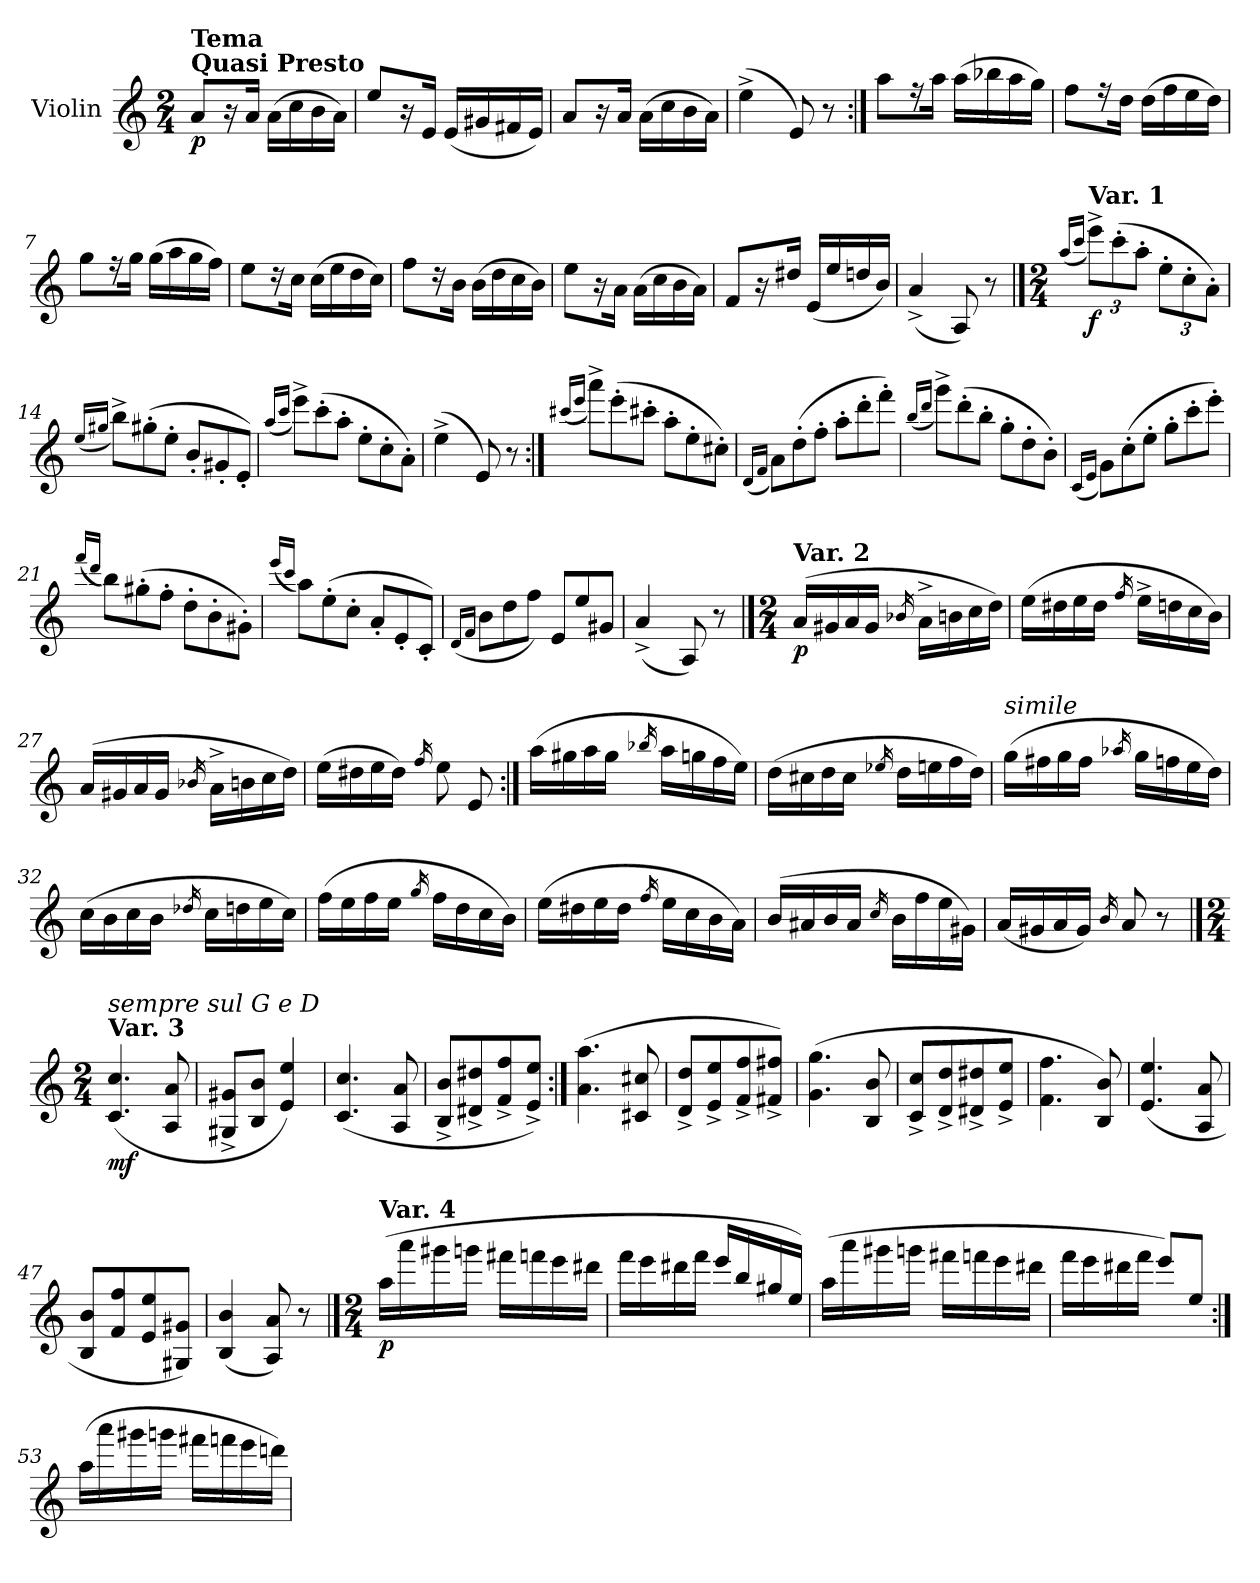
**kern	**dynam
*part1	*part1
*staff1	*staff1
*I"Violin	*
*I'Vln.	*
*clefG2	*
*k[]	*
*M2/4	*
=1	=1
!LO:TX:a:B:t=Quasi Presto	!
!LO:TX:a:B:t=Tema	!
!	!LO:DY:b
8a/L	p
16r	.
16a/Jk	.
(16a\LL	.
16cc\	.
16b\	.
16a\JJ)	.
=2	=2
8ee/L	.
16r	.
16e/Jk	.
(16e/LL	.
16g#X/	.
16f#X/	.
16e/JJ)	.
=3	=3
8a/L	.
16r	.
16a/Jk	.
(16a\LL	.
16cc\	.
16b\	.
16a\JJ)	.
=4	=4
(4ee^\	.
8e/)	.
8r	.
=5:|!	=5:|!
8aa\L	.
16rff	.
16aa\Jk	.
(16aa\LL	.
16bb-X\	.
16aa\	.
16gg\JJ)	.
=6	=6
8ff\L	.
16rff	.
16dd\Jk	.
(16dd\LL	.
16ff\	.
16ee\	.
16dd\JJ)	.
!!LO:LB:g=z
=7	=7
8gg\L	.
16rff	.
16gg\Jk	.
(16gg\LL	.
16aa\	.
16gg\	.
16ff\JJ)	.
=8	=8
8ee\L	.
16rdd	.
16cc\Jk	.
(16cc\LL	.
16ee\	.
16dd\	.
16cc\JJ)	.
=9	=9
8ff\L	.
16rdd	.
16b\Jk	.
(16b\LL	.
16dd\	.
16cc\	.
16b\JJ)	.
=10	=10
8ee\L	.
16r	.
16a\Jk	.
(16a\LL	.
16cc\	.
16b\	.
16a\JJ)	.
=11	=11
8f/L	.
16r	.
16dd#X/Jk	.
(16e/LL	.
16ee/	.
16ddn/	.
16b/JJ)	.
=12	=12
(4a^/	.
8A/)	.
8r	.
!!LO:LB:g=z
==13	==13
*M2/4	*
(16qaa/LL	.
16qccc/JJ	.
*Xbrackettup	*
!LO:TX:a:B:t=Var. 1	!
!	!LO:DY:b
12eee^\L)	f
(12ccc'\	.
12aa'\J	.
12ee'\L	.
12cc'\	.
12a'\J)	.
=14	=14
(16qee/LL	.
16qgg#X/JJ	.
*Xtuplet	*
12bb^\L)	.
(12gg#'\	.
12ee'\J	.
12b'/L	.
12g#X'/	.
12e'/J)	.
=15	=15
(16qaa/LL	.
16qccc/JJ	.
12eee^\L)	.
(12ccc'\	.
12aa'\J	.
12ee'\L	.
12cc'\	.
12a'\J)	.
=16	=16
(4ee^\	.
8e/)	.
8r	.
=17:|!	=17:|!
(16qccc#X/LL	.
16qeee/JJ	.
12aaa^\L)	.
(12eee'\	.
12ccc#'\J	.
12aa'\L	.
12ee'\	.
12cc#X'\J)	.
=18	=18
(16qd/LL	.
16qf/JJ	.
12a\L)	.
(12dd'\	.
12ff'\J	.
12aa'\L	.
12ddd'\	.
12fff'\J)	.
!!LO:LB:g=z
=19	=19
(16qbb/LL	.
16qddd/JJ	.
12ggg^\L)	.
(12ddd'\	.
12bb'\J	.
12gg'\L	.
12dd'\	.
12b'\J)	.
=20	=20
(16qc/LL	.
16qe/JJ	.
12g\L)	.
(12cc'\	.
12ee'\J	.
12gg'\L	.
12ccc'\	.
12eee'\J)	.
=21	=21
(16qfff/LL	.
16qddd/JJ	.
12bb\L)	.
(12gg#X'\	.
12ff'\J	.
12dd'\L	.
12b'\	.
12g#X'\J)	.
=22	=22
(16qeee/LL	.
16qccc/JJ	.
12aa\L)	.
(12ee'\	.
12cc'\J	.
12a'/L	.
12e'/	.
12c'/J)	.
=23	=23
(>16qd/LL	.
16qf/JJ	.
12b\L	.
12dd\	.
12ff\J)	.
12e/L	.
12ee/	.
12g#X/J	.
=24	=24
(4a^/	.
8A/)	.
8r	.
!!LO:LB:g=z
==25	==25
*M2/4	*
!LO:TX:a:B:t=Var. 2	!
!	!LO:DY:b
(16a/LL	p
16g#X/	.
16a/	.
16g#/JJ	.
16qb-X/	.
16a^\LL	.
16bn\	.
16cc\	.
16dd\JJ)	.
=26	=26
(16ee\LL	.
16dd#X\	.
16ee\	.
16dd#\JJ	.
16qff/	.
16ee^\LL	.
16ddn\	.
16cc\	.
16b\JJ)	.
=27	=27
(16a/LL	.
16g#X/	.
16a/	.
16g#/JJ	.
16qb-X/	.
16a^\LL	.
16bn\	.
16cc\	.
16dd\JJ)	.
=28	=28
(16ee\LL	.
16dd#X\	.
16ee\	.
16dd#\JJ)	.
16qff/	.
8ee\	.
8e/	.
!!LO:LB:g=z
=29:|!	=29:|!
(16aa\LL	.
16gg#X\	.
16aa\	.
16gg#\JJ	.
16qbb-X/	.
16aa\LL	.
16ggn\	.
16ff\	.
16ee\JJ)	.
=30	=30
(16dd\LL	.
16cc#X\	.
16dd\	.
16cc#\JJ	.
16qee-X/	.
16dd\LL	.
16een\	.
16ff\	.
16dd\JJ)	.
=31	=31
!LO:TX:a:i:t=simile	!
(16gg\LL	.
16ff#X\	.
16gg\	.
16ff#\JJ	.
16qaa-X/	.
16gg\LL	.
16ffn\	.
16ee\	.
16dd\JJ)	.
=32	=32
(16cc\LL	.
16b\	.
16cc\	.
16b\JJ	.
16qdd-X/	.
16cc\LL	.
16ddn\	.
16ee\	.
16cc\JJ)	.
!!LO:LB:g=z
=33	=33
(16ff\LL	.
16ee\	.
16ff\	.
16ee\JJ	.
16qgg/	.
16ff\LL	.
16dd\	.
16cc\	.
16b\JJ)	.
=34	=34
(16ee\LL	.
16dd#X\	.
16ee\	.
16dd#\JJ	.
16qff/	.
16ee\LL	.
16cc\	.
16b\	.
16a\JJ)	.
=35	=35
(16b/LL	.
16a#X/	.
16b/	.
16a#/JJ	.
16qcc/	.
16b\LL	.
16ff\	.
16ee\	.
16g#X\JJ)	.
=36	=36
(16a/LL	.
16g#X/	.
16a/	.
16g#/JJ)	.
16qb/	.
8a/	.
8r	.
!!LO:LB:g=z
==37	==37
*M2/4	*
!LO:TX:a:B:t=Var. 3	!
!LO:TX:a:i:t=sempre sul G e D	!
!	!LO:DY:b
(4.c/ 4.cc/	mf
8A/ 8a/	.
=38	=38
8G#X/^ 8g#X/^L	.
8B/ 8b/J	.
4e/ 4ee/)	.
=39	=39
(4.c/ 4.cc/	.
8A/ 8a/	.
=40	=40
8B/^ 8b/^L	.
8d#X/^ 8dd#X/^	.
8f/^ 8ff/^	.
8e/^ 8ee/^J)	.
=41:|!	=41:|!
(4.a\ 4.aa\	.
8c#X/ 8cc#X/	.
=42	=42
8d/^ 8dd/^L	.
8e/^ 8ee/^	.
8f/^ 8ff/^	.
8f#X/^ 8ff#X/^J)	.
!!LO:LB:g=z
=43	=43
(4.g\ 4.gg\	.
8B/ 8b/	.
=44	=44
8c/^ 8cc/^L	.
8d/^ 8dd/^	.
8d#X/^ 8dd#X/^	.
8e/^ 8ee/^J	.
=45	=45
4.f\ 4.ff\	.
8B/ 8b/)	.
=46	=46
(4.e/ 4.ee/	.
8A/ 8a/	.
=47	=47
8B/ 8b/L	.
8f/ 8ff/	.
8e/ 8ee/	.
8G#X/ 8g#X/J)	.
=48	=48
(4B/ 4b/	.
8A/ 8a/)	.
8r	.
!!LO:PB:g=z
==49	==49
*M2/4	*
!LO:TX:a:B:t=Var. 4	!
!	!LO:DY:b
(16aa\LL	p
16aaa\	.
16ggg#X\	.
16gggn\JJ	.
16fff#X\LL	.
16fffn\	.
16eee\	.
16ddd#X\JJ	.
=50	=50
16fff\LL	.
16eee\	.
16ddd#X\	.
16fff\JJ	.
16eee/LL	.
16bb/	.
16gg#X/	.
16ee/JJ)	.
=51	=51
(16aa\LL	.
16aaa\	.
16ggg#X\	.
16gggn\JJ	.
16fff#X\LL	.
16fffn\	.
16eee\	.
16ddd#X\JJ	.
=52	=52
16fff\LL	.
16eee\	.
16ddd#X\	.
16fff\JJ	.
8eee/L)	.
8ee/J	.
!!LO:LB:g=z
=53:|!	=53:|!
(16aa\LL	.
16aaa\	.
16ggg#X\	.
16gggn\JJ	.
16fff#X\LL	.
16fffn\	.
16eee\	.
16dddn\JJ)	.
=	=
*-	*-
